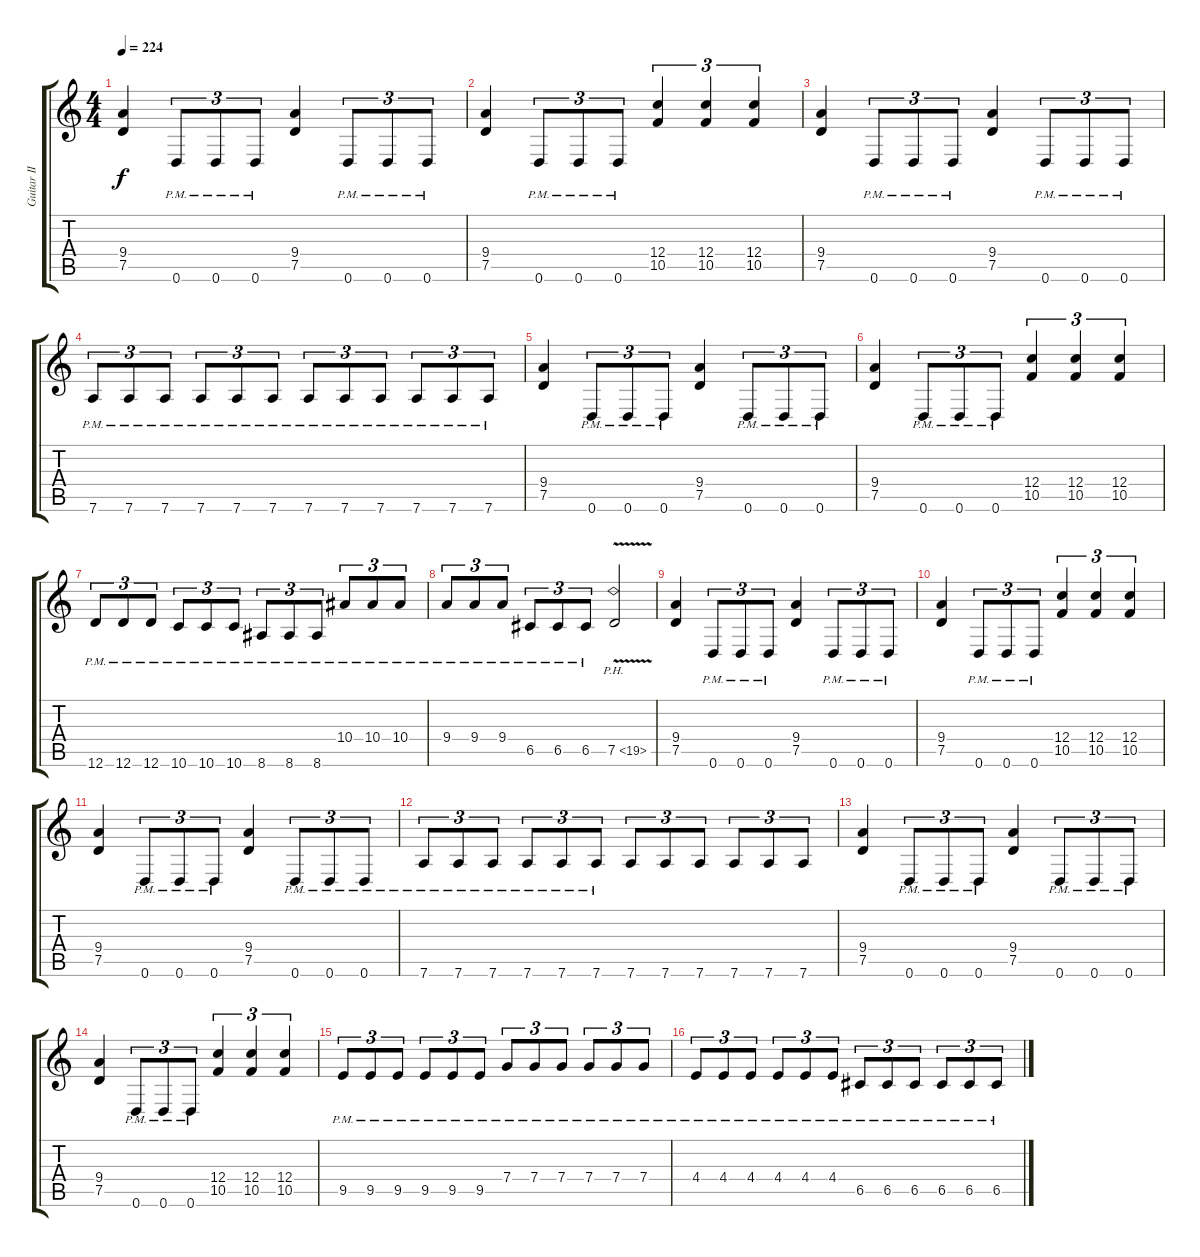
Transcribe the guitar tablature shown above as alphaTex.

\track ("Guitar II" "Guitar II") {instrument distortionguitar}
\staff {score tabs}
\tuning (D4 A3 F3 C3 G2 D2) {hide}
\ts (4 4)
\tempo 224
\clef g2
\ks c
(9.4 7.5).4{dy f} 0.6{pm}.8{tu (3 2)} 0.6{pm}.8{tu (3 2)} 0.6{pm}.8{tu (3 2)} (9.4 7.5).4 0.6{pm}.8{tu (3 2)} 0.6{pm}.8{tu (3 2)} 0.6{pm}.8{tu (3 2)} |
(9.4 7.5).4 0.6{pm}.8{tu (3 2)} 0.6{pm}.8{tu (3 2)} 0.6{pm}.8{tu (3 2)} (12.4 10.5).4{tu (3 2)} (12.4 10.5).4{tu (3 2)} (12.4 10.5).4{tu (3 2)} |
(9.4 7.5).4 0.6{pm}.8{tu (3 2)} 0.6{pm}.8{tu (3 2)} 0.6{pm}.8{tu (3 2)} (9.4 7.5).4 0.6{pm}.8{tu (3 2)} 0.6{pm}.8{tu (3 2)} 0.6{pm}.8{tu (3 2)} |
7.6{pm}.8{tu (3 2)} 7.6{pm}.8{tu (3 2)} 7.6{pm}.8{tu (3 2)} 7.6{pm}.8{tu (3 2)} 7.6{pm}.8{tu (3 2)} 7.6{pm}.8{tu (3 2)} 7.6{pm}.8{tu (3 2)} 7.6{pm}.8{tu (3 2)} 7.6{pm}.8{tu (3 2)} 7.6{pm}.8{tu (3 2)} 7.6{pm}.8{tu (3 2)} 7.6{pm}.8{tu (3 2)} |
(9.4 7.5).4 0.6{pm}.8{tu (3 2)} 0.6{pm}.8{tu (3 2)} 0.6{pm}.8{tu (3 2)} (9.4 7.5).4 0.6{pm}.8{tu (3 2)} 0.6{pm}.8{tu (3 2)} 0.6{pm}.8{tu (3 2)} |
(9.4 7.5).4 0.6{pm}.8{tu (3 2)} 0.6{pm}.8{tu (3 2)} 0.6{pm}.8{tu (3 2)} (12.4 10.5).4{tu (3 2)} (12.4 10.5).4{tu (3 2)} (12.4 10.5).4{tu (3 2)} |
12.6{pm}.8{tu (3 2)} 12.6{pm}.8{tu (3 2)} 12.6{pm}.8{tu (3 2)} 10.6{pm}.8{tu (3 2)} 10.6{pm}.8{tu (3 2)} 10.6{pm}.8{tu (3 2)} 8.6{pm}.8{tu (3 2)} 8.6{pm}.8{tu (3 2)} 8.6{pm}.8{tu (3 2)} 10.4{pm}.8{tu (3 2)} 10.4{pm}.8{tu (3 2)} 10.4{pm}.8{tu (3 2)} |
9.4{pm}.8{tu (3 2)} 9.4{pm}.8{tu (3 2)} 9.4{pm}.8{tu (3 2)} 6.5{pm}.8{tu (3 2)} 6.5{pm}.8{tu (3 2)} 6.5{pm}.8{tu (3 2)} 7.5{ph 12 v}.2 |
(9.4 7.5).4 0.6{pm}.8{tu (3 2)} 0.6{pm}.8{tu (3 2)} 0.6{pm}.8{tu (3 2)} (9.4 7.5).4 0.6{pm}.8{tu (3 2)} 0.6{pm}.8{tu (3 2)} 0.6{pm}.8{tu (3 2)} |
(9.4 7.5).4 0.6{pm}.8{tu (3 2)} 0.6{pm}.8{tu (3 2)} 0.6{pm}.8{tu (3 2)} (12.4 10.5).4{tu (3 2)} (12.4 10.5).4{tu (3 2)} (12.4 10.5).4{tu (3 2)} |
(9.4 7.5).4 0.6{pm}.8{tu (3 2)} 0.6{pm}.8{tu (3 2)} 0.6{pm}.8{tu (3 2)} (9.4 7.5).4 0.6{pm}.8{tu (3 2)} 0.6{pm}.8{tu (3 2)} 0.6{pm}.8{tu (3 2)} |
7.6{pm}.8{tu (3 2)} 7.6{pm}.8{tu (3 2)} 7.6{pm}.8{tu (3 2)} 7.6{pm}.8{tu (3 2)} 7.6{pm}.8{tu (3 2)} 7.6{pm}.8{tu (3 2)} 7.6.8{tu (3 2)} 7.6.8{tu (3 2)} 7.6.8{tu (3 2)} 7.6.8{tu (3 2)} 7.6.8{tu (3 2)} 7.6.8{tu (3 2)} |
(9.4 7.5).4 0.6{pm}.8{tu (3 2)} 0.6{pm}.8{tu (3 2)} 0.6{pm}.8{tu (3 2)} (9.4 7.5).4 0.6{pm}.8{tu (3 2)} 0.6{pm}.8{tu (3 2)} 0.6{pm}.8{tu (3 2)} |
(9.4 7.5).4 0.6{pm}.8{tu (3 2)} 0.6{pm}.8{tu (3 2)} 0.6{pm}.8{tu (3 2)} (12.4 10.5).4{tu (3 2)} (12.4 10.5).4{tu (3 2)} (12.4 10.5).4{tu (3 2)} |
9.5{pm}.8{tu (3 2)} 9.5{pm}.8{tu (3 2)} 9.5{pm}.8{tu (3 2)} 9.5{pm}.8{tu (3 2)} 9.5{pm}.8{tu (3 2)} 9.5{pm}.8{tu (3 2)} 7.4{pm}.8{tu (3 2)} 7.4{pm}.8{tu (3 2)} 7.4{pm}.8{tu (3 2)} 7.4{pm}.8{tu (3 2)} 7.4{pm}.8{tu (3 2)} 7.4{pm}.8{tu (3 2)} |
4.4{pm}.8{tu (3 2)} 4.4{pm}.8{tu (3 2)} 4.4{pm}.8{tu (3 2)} 4.4{pm}.8{tu (3 2)} 4.4{pm}.8{tu (3 2)} 4.4{pm}.8{tu (3 2)} 6.5{pm}.8{tu (3 2)} 6.5{pm}.8{tu (3 2)} 6.5{pm}.8{tu (3 2)} 6.5{pm}.8{tu (3 2)} 6.5{pm}.8{tu (3 2)} 6.5{pm}.8{tu (3 2)}
